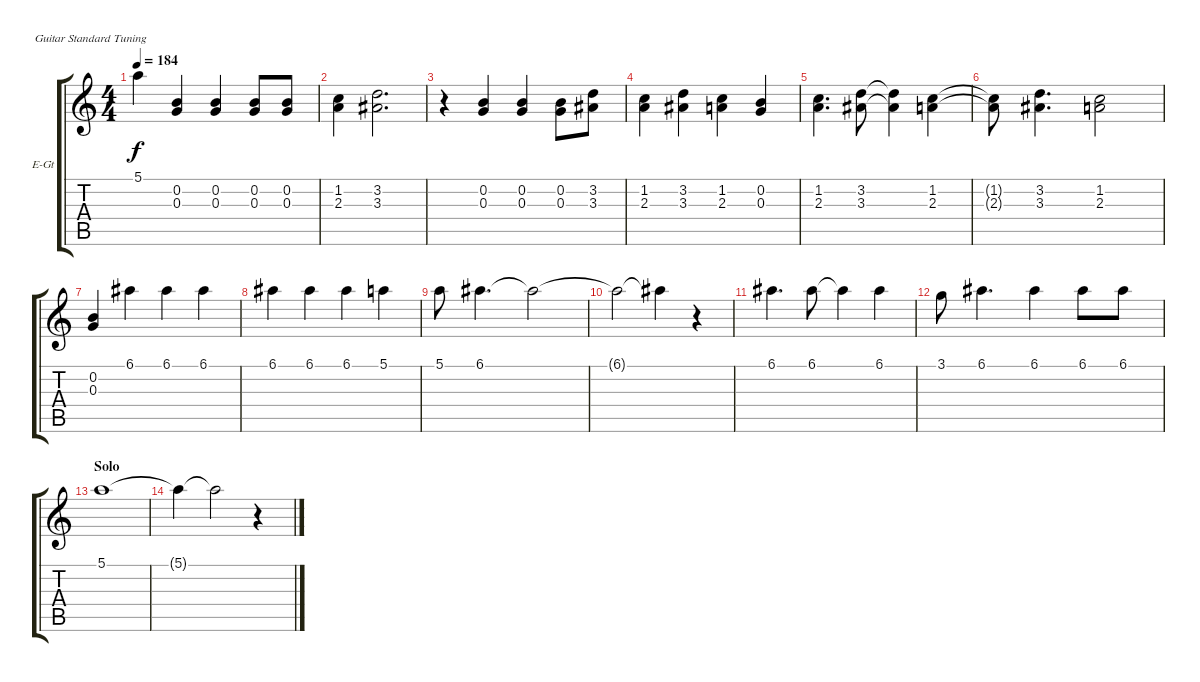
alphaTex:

\defaultSystemsLayout 4
\bracketExtendMode groupsimilarinstruments
\firstSystemTrackNameOrientation horizontal
\otherSystemsTrackNameOrientation horizontal
\track ("M.Shadows (Voice)" "E-Gt") {instrument electricguitarclean}
\staff {score tabs}
\tuning (E4 B3 G3 D3 A2 E2)
\ts (4 4)
\tempo 184
\clef g2
\ks c
5.1.4{dy f} (0.3 0.2).4 (0.2 0.3).4 (0.3 0.2).8 (0.2 0.3).8 |
(2.3 1.2).4 (3.2 3.3).2{d} |
r.4 (0.3 0.2).4 (0.2 0.3).4 (0.3 0.2).8 (3.2 3.3).8 |
(2.3 1.2).4 (3.3 3.2).4 (2.3 1.2).4 (0.2 0.3).4 |
(2.3 1.2).4{d} (3.2 3.3).8 (3.3{t} 3.2{t}).4 (1.2 2.3).4 |
(2.3{t} 1.2{t}).8 (3.3 3.2).4{d} (1.2 2.3).2 |
(0.3 0.2).4 6.1.4 6.1.4 6.1.4 |
6.1.4 6.1.4 6.1.4 5.1.4 |
5.1.8 6.1.4{d} 6.1{t}.2 |
6.1{t}.2 6.1{t}.4 r.4 |
6.1.4{d} 6.1.8 6.1{t}.4 6.1.4 |
3.1.8 6.1.4{d} 6.1.4 6.1.8 6.1.8 |
\section ("" "Solo")
5.1.1 |
5.1{t}.4 5.1{t}.2 r.4
